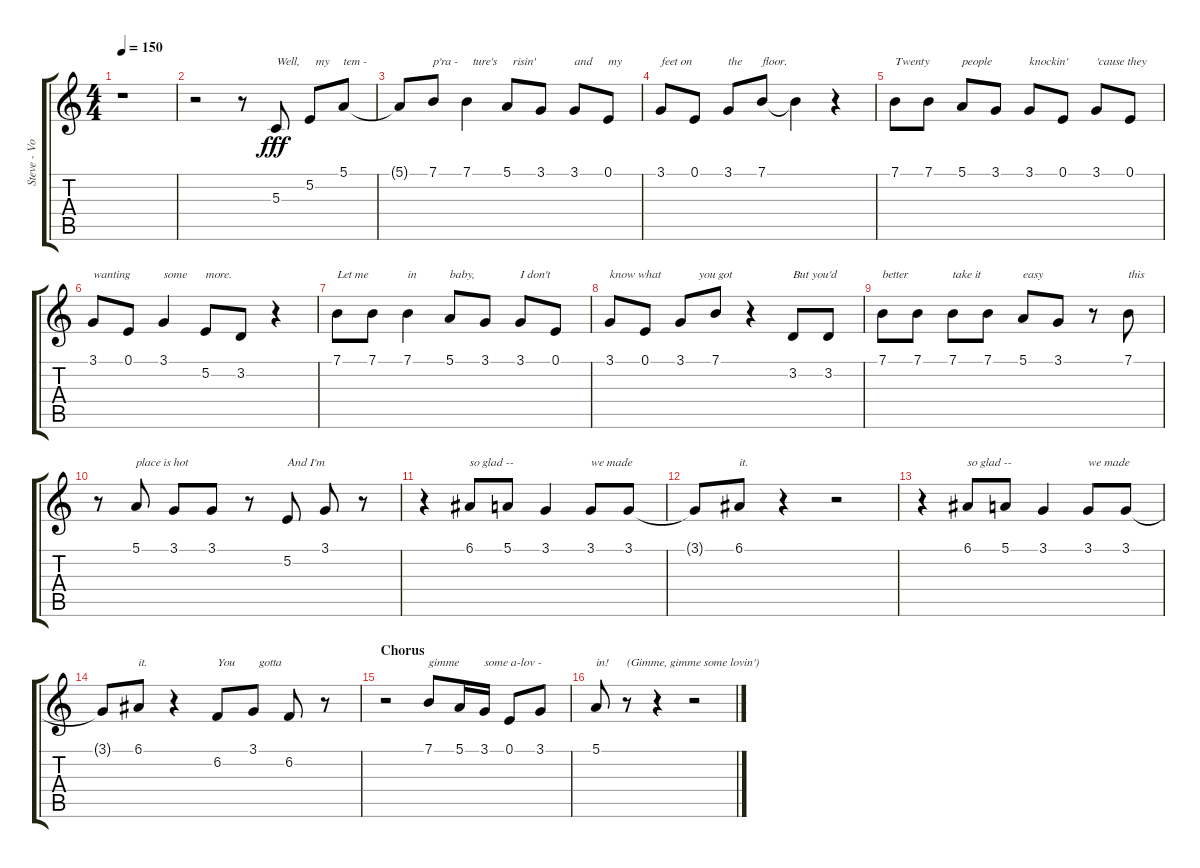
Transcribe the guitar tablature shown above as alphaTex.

\track ("Steve - Vocals" "Steve - Vo") {instrument altosax}
\staff {score tabs}
\tuning (E4 B3 G3 D3 A2 E2) {hide}
\ts (4 4)
\tempo 150
\clef g2
\ks c
r.1{dy fff} |
r.2 r.8 5.3.8{txt "Well,"} 5.2.8{txt "  my"} 5.1.8{txt "tem -"} |
5.1{t}.8 7.1.8{txt "p'ra -"} 7.1.4{txt "  ture's"} 5.1.8{txt "  risin'"} 3.1.8 3.1.8{txt "and"} 0.1.8{txt "my"} |
3.1.8{txt "feet on"} 0.1.8 3.1.8{txt "the"} 7.1.8{txt "floor."} 7.1{t}.4 r.4 |
7.1.8{txt "Twenty"} 7.1.8 5.1.8{txt "people"} 3.1.8 3.1.8{txt "knockin'"} 0.1.8 3.1.8{txt "'cause they"} 0.1.8 |
3.1.8{txt "wanting"} 0.1.8 3.1.4{txt "some"} 5.2.8{txt "more."} 3.2.8 r.4 |
7.1.8{txt "Let me"} 7.1.8 7.1.4{txt "in"} 5.1.8{txt "baby,"} 3.1.8 3.1.8{txt "I don't"} 0.1.8 |
3.1.8{txt "know what"} 0.1.8 3.1.8{txt "      you got"} 7.1.8 r.4 3.2.8{txt "But you'd"} 3.2.8 |
7.1.8{txt "better"} 7.1.8 7.1.8{txt "take it"} 7.1.8 5.1.8{txt "easy"} 3.1.8 r.8 7.1.8{txt "this"} |
r.8 5.1.8{txt "place is hot"} 3.1.8 3.1.8 r.8 5.2.8{txt "And I'm"} 3.1.8 r.8 |
r.4 6.1.8{txt "so glad --"} 5.1.8 3.1.4 3.1.8{txt "we made"} 3.1.8 |
3.1{t}.8 6.1.8{txt "it."} r.4 r.2 |
r.4 6.1.8{txt "so glad --"} 5.1.8 3.1.4 3.1.8{txt "we made"} 3.1.8 |
3.1{t}.8 6.1.8{txt "it."} r.4 6.2.8{txt "You"} 3.1.8{txt "  gotta"} 6.2.8 r.8 |
\section ("" "Chorus")
r.2 7.1.8{txt "gimme"} 5.1.16 3.1.16{txt "some a-lov -"} 0.1.8 3.1.8 |
5.1.8{txt "in!"} r.8{txt "(Gimme, gimme some lovin')"} r.4 r.2
